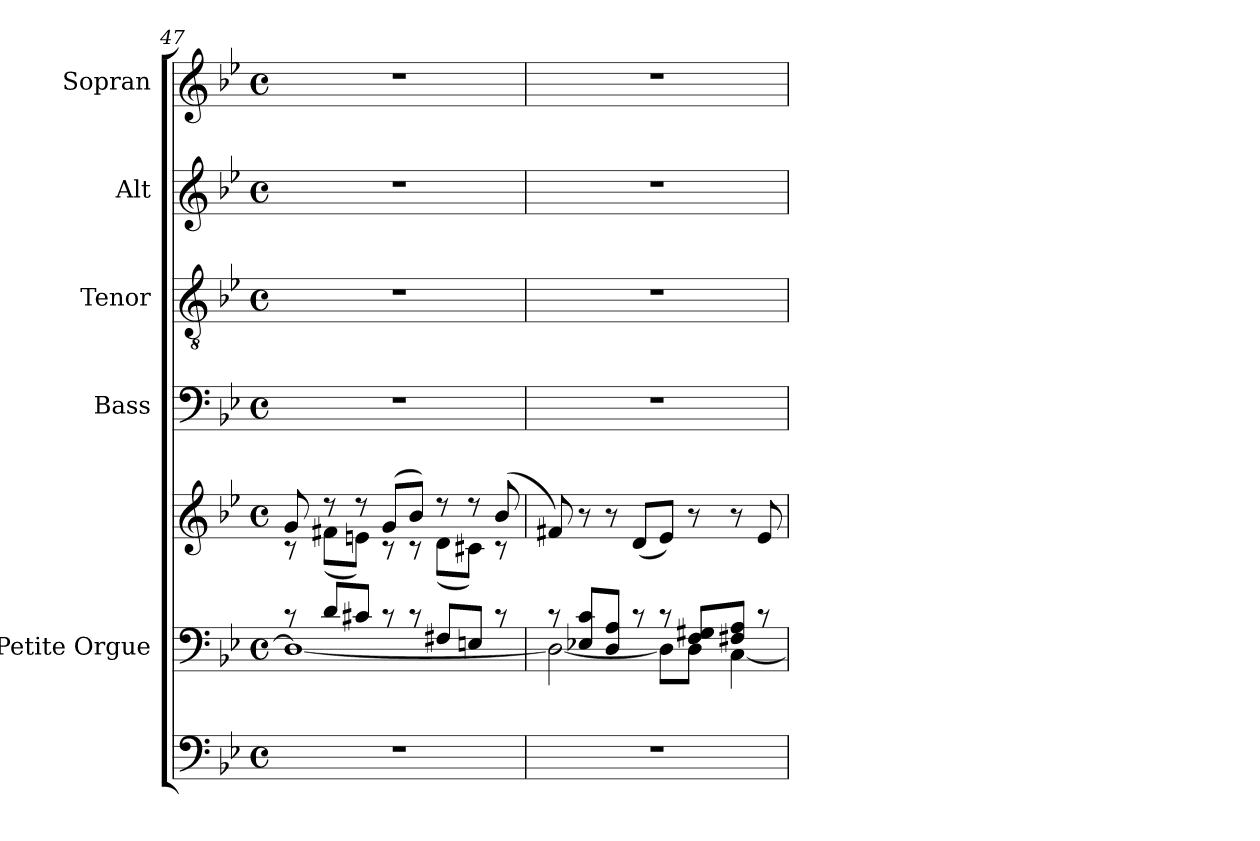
**kern	**kern	**kern	**kern	**kern	**kern	**kern
*part6	*part5	*part5	*part4	*part3	*part2	*part1
*staff7	*staff6	*staff5	*staff4	*staff3	*staff2	*staff1
*	*I"Petite Orgue	*	*I"Bass	*I"Tenor	*I"Alt	*I"Sopran
*	*I'Org. 1	*	*I'B.	*I'T.	*I'A.	*I'S.
!!LO:LB:g=z
*clefF4	*clefF4	*clefG2	*clefF4	*clefGv2	*clefG2	*clefG2
*k[b-e-]	*k[b-e-]	*k[b-e-]	*k[b-e-]	*k[b-e-]	*k[b-e-]	*k[b-e-]
*B-:	*B-:	*B-:	*B-:	*B-:	*B-:	*B-:
*M4/4	*M4/4	*M4/4	*M4/4	*M4/4	*M4/4	*M4/4
*met(c)	*met(c)	*met(c)	*met(c)	*met(c)	*met(c)	*met(c)
=47	=47	=47	=47	=47	=47	=47
*	*^	*^	*	*	*	*
1r	8rc	1D_	8g/	8rc	1r	1r	1r	1r
.	8d/L	.	8rdd	(>8f#X\L	.	.	.	.
.	8c#X/J	.	8rdd	8en\J)	.	.	.	.
.	8rc	.	(>8g/L	8rc	.	.	.	.
.	8rc	.	8b-/J)	8rc	.	.	.	.
.	8F#X/L	.	8rdd	(>8d\L	.	.	.	.
.	8En/J	.	8rdd	8c#X\J)	.	.	.	.
.	8rc	.	(8b-/	8rc	.	.	.	.
*	*	*	*v	*v	*	*	*	*
=48	=48	=48	=48	=48	=48	=48	=48
1r	8rc	2D\_	8f#X/)	1r	1r	1r	1r
.	8E-X/ 8c/L	.	8r	.	.	.	.
.	8D/ 8A/J	.	8r	.	.	.	.
.	8rc	.	(<8d/L	.	.	.	.
.	8rc	8D\L]	8e-/J)	.	.	.	.
.	8F/ 8G#X/L	8D\J	8r	.	.	.	.
.	8F#X/ 8A/J	[<4C\	8r	.	.	.	.
.	8rc	.	8e-/	.	.	.	.
*	*v	*v	*	*	*	*	*
=	=	=	=	=	=	=
*-	*-	*-	*-	*-	*-	*-
